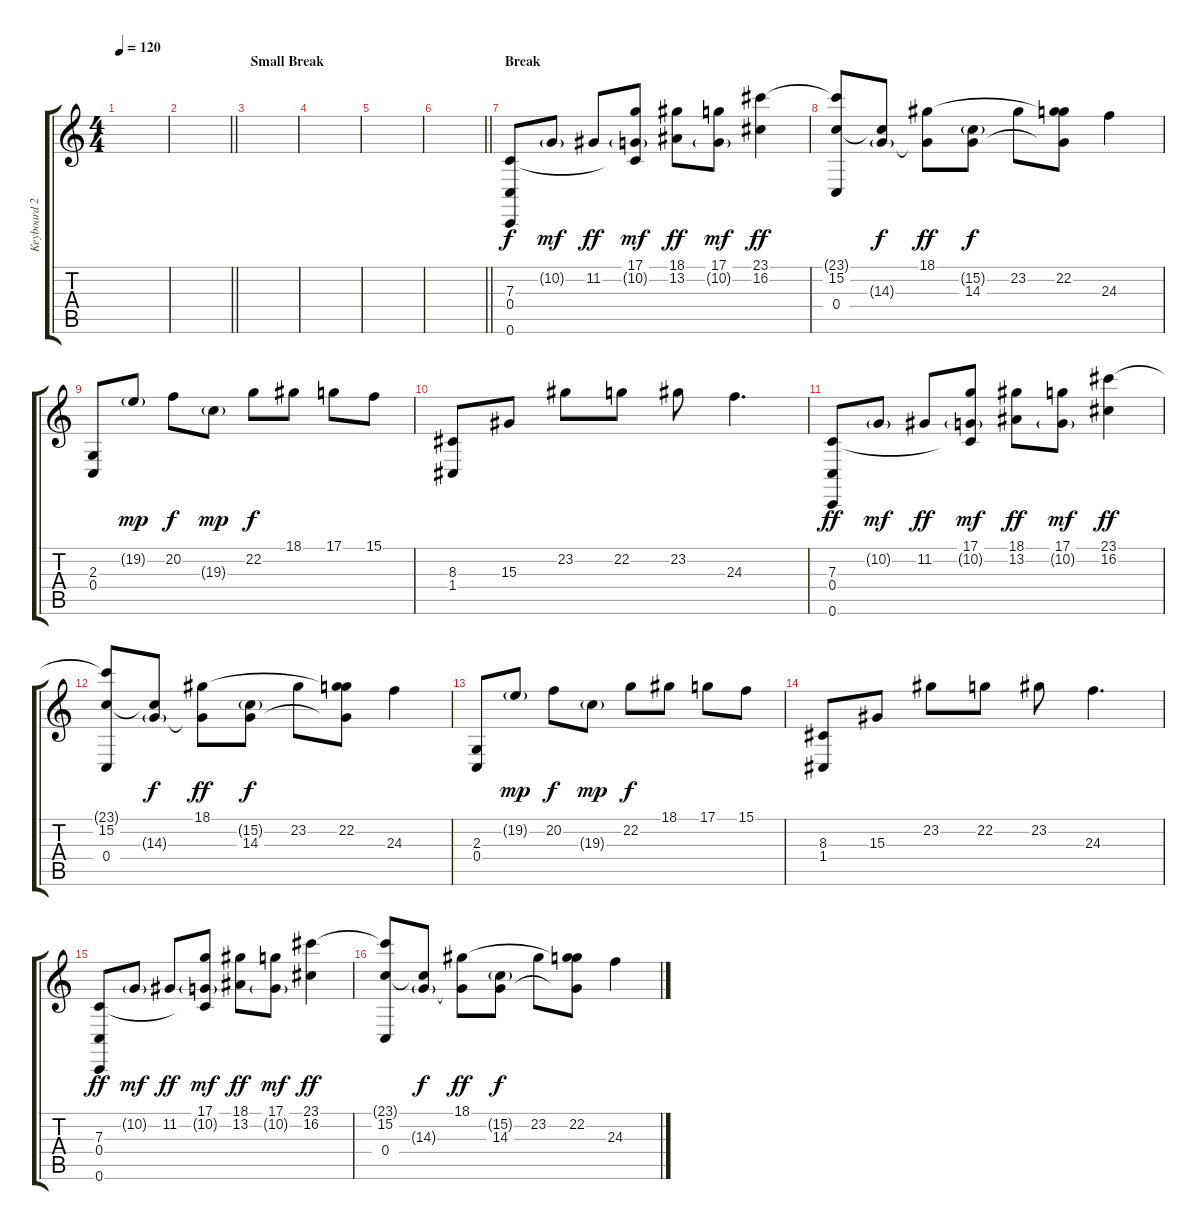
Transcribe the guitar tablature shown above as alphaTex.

\track ("Keyboard 2" "Keyboard 2") {instrument acousticgrandpiano}
\staff {score tabs}
\tuning (D4 A3 F3 C3 G2 C2) {hide}
\ts (4 4)
\tempo 120
\clef g2
\ks c
|
\barLineRight lightlight
|
\section ("" "Small Break")
|
|
|
\barLineRight lightlight
|
\section ("" "Break")
(7.3 0.4 0.6).8 10.2{g}.8{dy mf} 11.2.8{dy ff} (17.1 10.2{g} 7.3{t}).8{dy mf} (18.1 13.2).8{dy ff} (17.1 10.2{g}).8{dy mf} (23.1 16.2).4{dy ff} |
(23.1{t} 15.2 0.4).8 (15.2{t} 14.3{g}).8{dy f} (18.1 14.3{t}).8{dy ff} (15.2{g} 14.3).8{dy f} 23.2.8 (18.1{t} 22.2 14.3{t}).8 24.3.4 |
(2.3 0.4).8 19.2{g}.8{dy mp} 20.2.8{dy f} 19.3{g}.8{dy mp} 22.2.8{dy f} 18.1.8 17.1.8 15.1.8 |
(8.3 1.4).8 15.3.8 23.2.8 22.2.8 23.2.8 24.3.4{d} |
(7.3 0.4 0.6).8{dy ff} 10.2{g}.8{dy mf} 11.2.8{dy ff} (17.1 10.2{g} 7.3{t}).8{dy mf} (18.1 13.2).8{dy ff} (17.1 10.2{g}).8{dy mf} (23.1 16.2).4{dy ff} |
(23.1{t} 15.2 0.4).8 (15.2{t} 14.3{g}).8{dy f} (18.1 14.3{t}).8{dy ff} (15.2{g} 14.3).8{dy f} 23.2.8 (18.1{t} 22.2 14.3{t}).8 24.3.4 |
(2.3 0.4).8 19.2{g}.8{dy mp} 20.2.8{dy f} 19.3{g}.8{dy mp} 22.2.8{dy f} 18.1.8 17.1.8 15.1.8 |
(8.3 1.4).8 15.3.8 23.2.8 22.2.8 23.2.8 24.3.4{d} |
(7.3 0.4 0.6).8{dy ff} 10.2{g}.8{dy mf} 11.2.8{dy ff} (17.1 10.2{g} 7.3{t}).8{dy mf} (18.1 13.2).8{dy ff} (17.1 10.2{g}).8{dy mf} (23.1 16.2).4{dy ff} |
(23.1{t} 15.2 0.4).8 (15.2{t} 14.3{g}).8{dy f} (18.1 14.3{t}).8{dy ff} (15.2{g} 14.3).8{dy f} 23.2.8 (18.1{t} 22.2 14.3{t}).8 24.3.4
